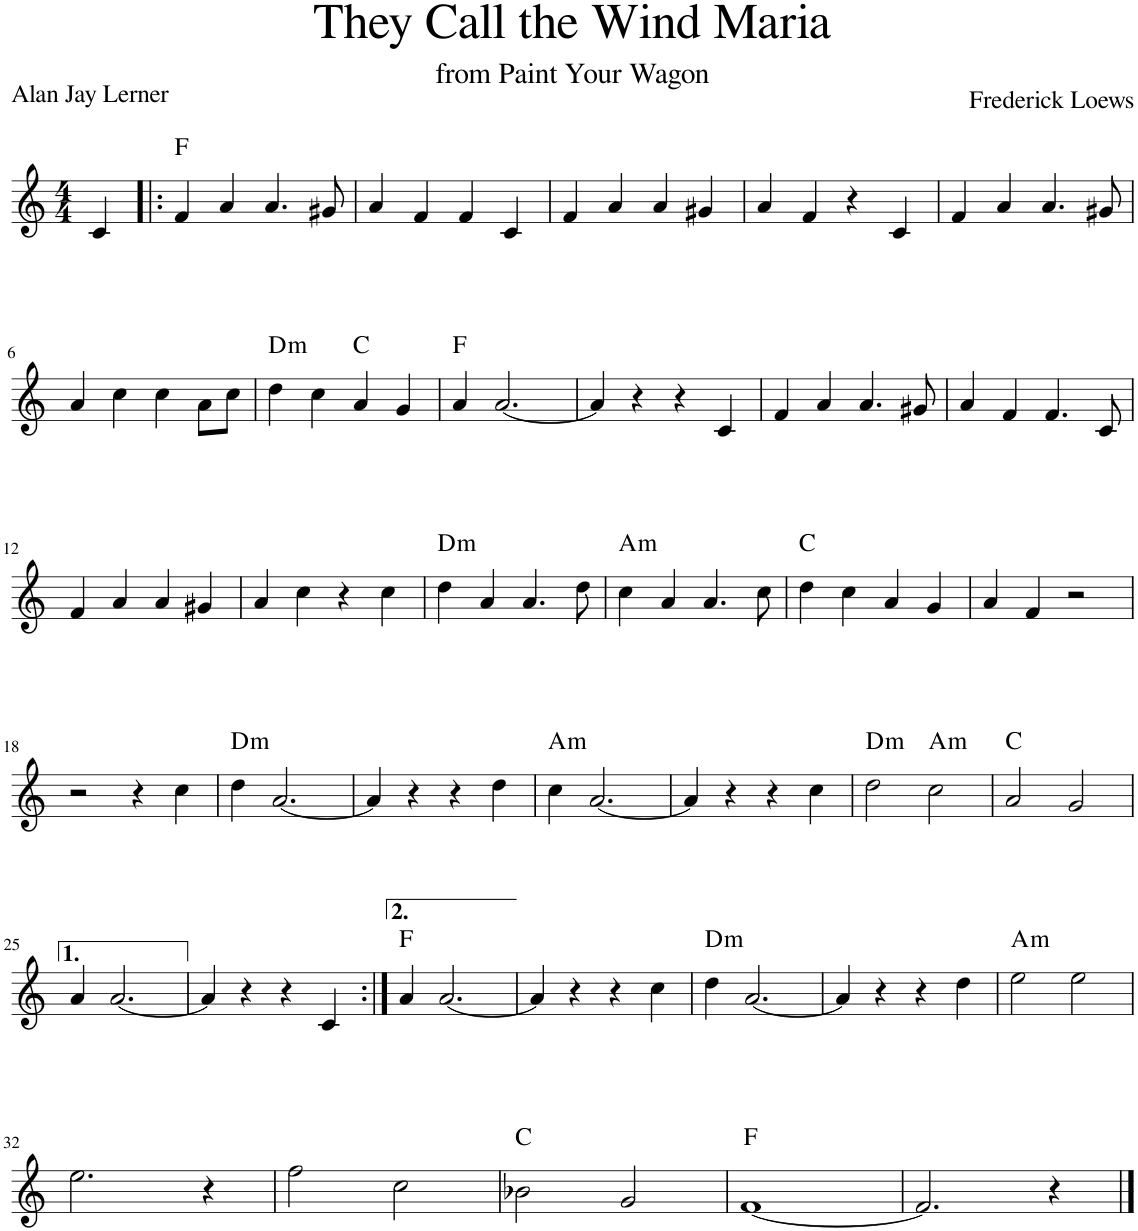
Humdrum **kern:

**kern	**harte
*part1	*part1
*staff1	*
*I"Piano	*
*I'Pno.	*
*clefG2	*
*k[]	*
*M4/4	*
=	=
4c/	.
=1!|:	=1!|:
4f/	F:maj
4a/	.
4.a/	.
8g#X/	.
=2	=2
4a/	.
4f/	.
4f/	.
4c/	.
=3	=3
4f/	.
4a/	.
4a/	.
4g#X/	.
=4	=4
4a/	.
4f/	.
4r	.
4c/	.
=5	=5
4f/	.
4a/	.
4.a/	.
8g#X/	.
!!LO:LB:g=z
=6	=6
4a/	.
4cc\	.
4cc\	.
8a\L	.
8cc\J	.
=7	=7
!	!LO:H:kt=m
4dd\	D:min
4cc\	.
4a/	C:maj
4g/	.
=8	=8
4a/	F:maj
[2.a/	.
=9	=9
4a/]	.
4r	.
4r	.
4c/	.
=10	=10
4f/	.
4a/	.
4.a/	.
8g#X/	.
=11	=11
4a/	.
4f/	.
4.f/	.
8c/	.
!!LO:LB:g=z
=12	=12
4f/	.
4a/	.
4a/	.
4g#X/	.
=13	=13
4a/	.
4cc\	.
4r	.
4cc\	.
=14	=14
!	!LO:H:kt=m
4dd\	D:min
4a/	.
4.a/	.
8dd\	.
=15	=15
!	!LO:H:kt=m
4cc\	A:min
4a/	.
4.a/	.
8cc\	.
=16	=16
4dd\	C:maj
4cc\	.
4a/	.
4g/	.
=17	=17
4a/	.
4f/	.
2r	.
!!LO:LB:g=z
=18	=18
2r	.
4r	.
4cc\	.
=19	=19
!	!LO:H:kt=m
4dd\	D:min
[2.a/	.
=20	=20
4a/]	.
4r	.
4r	.
4dd\	.
=21	=21
!	!LO:H:kt=m
4cc\	A:min
[2.a/	.
=22	=22
4a/]	.
4r	.
4r	.
4cc\	.
=23	=23
!	!LO:H:kt=m
2dd\	D:min
!	!LO:H:kt=m
2cc\	A:min
=24	=24
2a/	C:maj
2g/	.
!!LO:LB:g=z
=25	=25
4a/	.
[2.a/	.
=26	=26
4a/]	.
4r	.
4r	.
4c/	.
=27:|!	=27:|!
4a/	F:maj
[2.a/	.
=28	=28
4a/]	.
4r	.
4r	.
4cc\	.
=29	=29
!	!LO:H:kt=m
4dd\	D:min
[2.a/	.
=30	=30
4a/]	.
4r	.
4r	.
4dd\	.
=31	=31
!	!LO:H:kt=m
2ee\	A:min
2ee\	.
!!LO:LB:g=z
=32	=32
2.ee\	.
4r	.
=33	=33
2ff\	.
2cc\	.
=34	=34
2b-X\	C:maj
2g/	.
=35	=35
[1f	F:maj
=36	=36
2.f/]	.
4r	.
==	==
*-	*-
